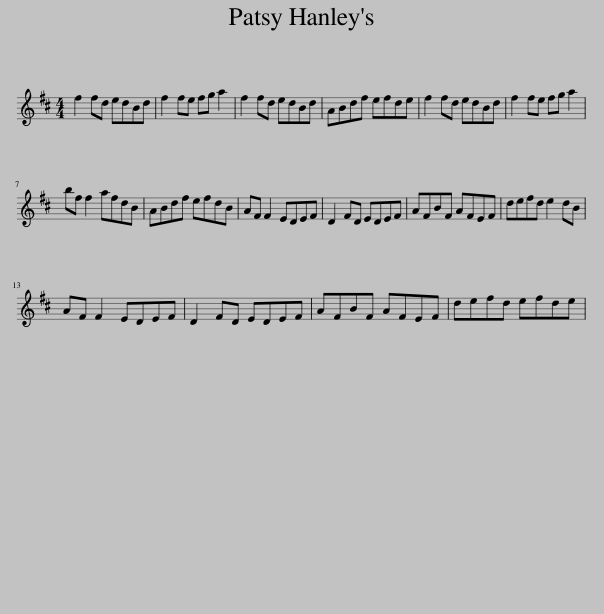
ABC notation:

X:1
L:1/8
M:4/4
I:linebreak $
K:D
V:1 treble
V:1
 f2 fd edBd | f2 fe fg a2 | f2 fd edBd | ABdf efde | f2 fd edBd | %5
 f2 fe fg a2 |$ bf f2 afdB | ABdf efdB | AF F2 EDEF | D2 FD EDEF | %10
 AFBF AFEF | defd e2 dB |$ AF F2 EDEF | D2 FD EDEF | AFBF AFEF | %15
 defd efde | %16
